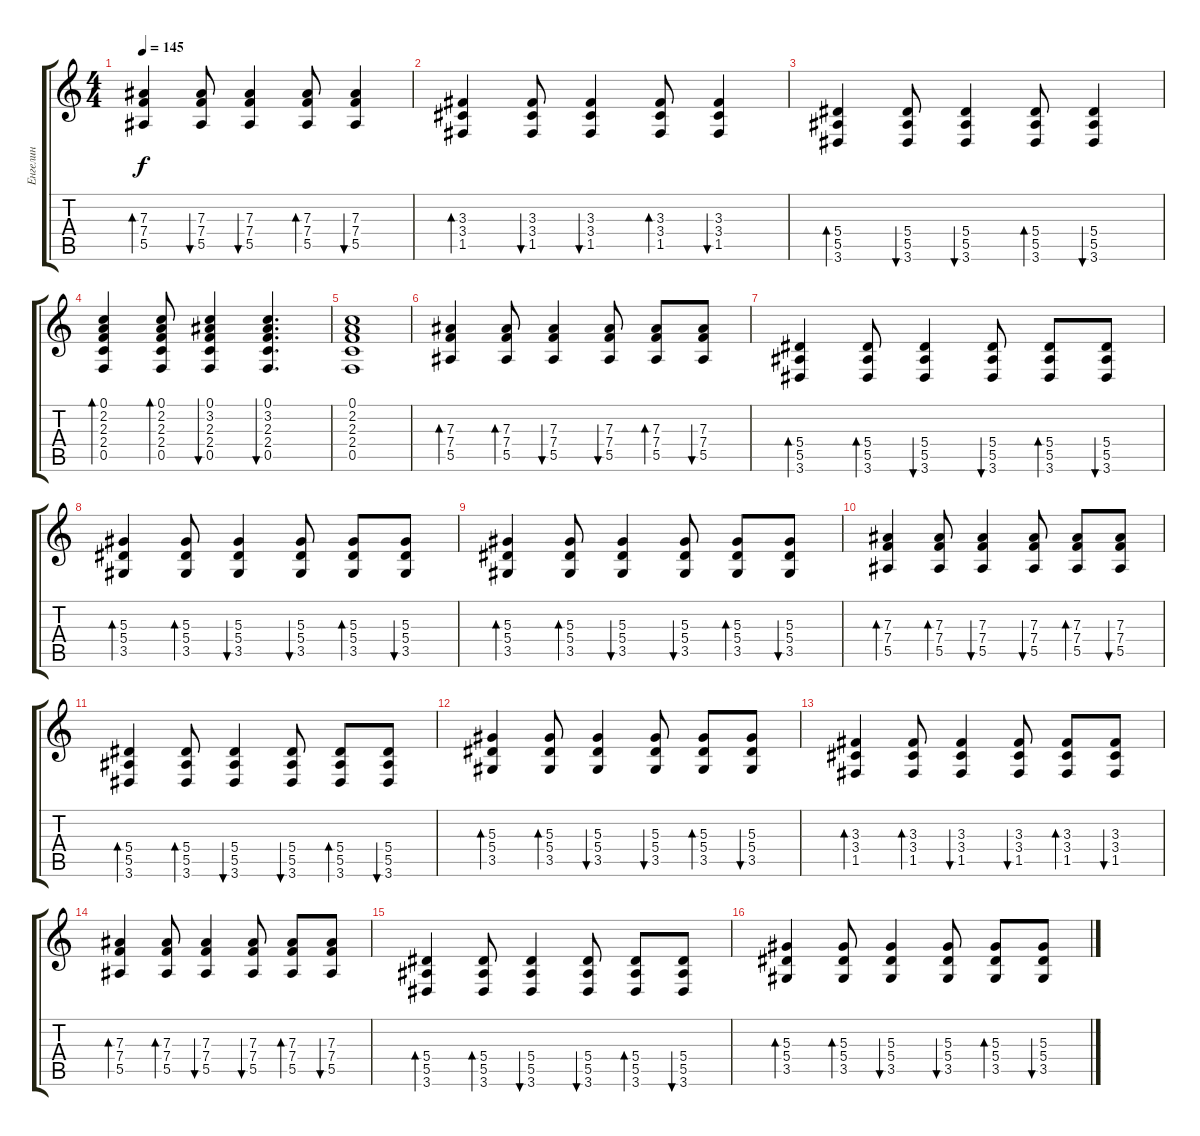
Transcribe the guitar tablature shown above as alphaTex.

\track ("Енгелин" "Енгелин") {instrument acousticguitarsteel}
\staff {score tabs}
\tuning (C4 G3 Eb3 Bb2 F2 C2) {hide}
\ts (4 4)
\tempo 145
\clef g2
\ks c
(7.3 7.4 5.5).4{bd 60 dy f} (7.3 7.4 5.5).8{bu 60} (7.3 7.4 5.5).4{bu 60} (7.3 7.4 5.5).8{bd 60} (7.3 7.4 5.5).4{bu 60} |
(3.3 3.4 1.5).4{bd 60} (3.3 3.4 1.5).8{bu 60} (3.3 3.4 1.5).4{bu 60} (3.3 3.4 1.5).8{bd 60} (3.3 3.4 1.5).4{bu 60} |
(5.4 5.5 3.6).4{bd 60} (5.4 5.5 3.6).8{bu 60} (5.4 5.5 3.6).4{bu 60} (5.4 5.5 3.6).8{bd 60} (5.4 5.5 3.6).4{bu 60} |
(0.1 2.2 2.3 2.4 0.5).4{bd 60} (0.1 2.2 2.3 2.4 0.5).8{bd 60} (0.1 3.2 2.3 2.4 0.5).4{bu 60} (0.1 3.2 2.3 2.4 0.5).4{d bu 60} |
(0.1 2.2 2.3 2.4 0.5).1 |
(7.3 7.4 5.5).4{bd 60} (7.3 7.4 5.5).8{bd 60} (7.3 7.4 5.5).4{bu 60} (7.3 7.4 5.5).8{bu 60} (7.3 7.4 5.5).8{bd 60} (7.3 7.4 5.5).8{bu 60} |
(5.4 5.5 3.6).4{bd 60} (5.4 5.5 3.6).8{bd 60} (5.4 5.5 3.6).4{bu 60} (5.4 5.5 3.6).8{bu 60} (5.4 5.5 3.6).8{bd 60} (5.4 5.5 3.6).8{bu 60} |
(5.3 5.4 3.5).4{bd 60} (5.3 5.4 3.5).8{bd 60} (5.3 5.4 3.5).4{bu 60} (5.3 5.4 3.5).8{bu 60} (5.3 5.4 3.5).8{bd 60} (5.3 5.4 3.5).8{bu 60} |
(5.3 5.4 3.5).4{bd 60} (5.3 5.4 3.5).8{bd 60} (5.3 5.4 3.5).4{bu 60} (5.3 5.4 3.5).8{bu 60} (5.3 5.4 3.5).8{bd 60} (5.3 5.4 3.5).8{bu 60} |
(7.3 7.4 5.5).4{bd 60} (7.3 7.4 5.5).8{bd 60} (7.3 7.4 5.5).4{bu 60} (7.3 7.4 5.5).8{bu 60} (7.3 7.4 5.5).8{bd 60} (7.3 7.4 5.5).8{bu 60} |
(5.4 5.5 3.6).4{bd 60} (5.4 5.5 3.6).8{bd 60} (5.4 5.5 3.6).4{bu 60} (5.4 5.5 3.6).8{bu 60} (5.4 5.5 3.6).8{bd 60} (5.4 5.5 3.6).8{bu 60} |
(5.3 5.4 3.5).4{bd 60} (5.3 5.4 3.5).8{bd 60} (5.3 5.4 3.5).4{bu 60} (5.3 5.4 3.5).8{bu 60} (5.3 5.4 3.5).8{bd 60} (5.3 5.4 3.5).8{bu 60} |
(3.3 3.4 1.5).4{bd 60} (3.3 3.4 1.5).8{bd 60} (3.3 3.4 1.5).4{bu 60} (3.3 3.4 1.5).8{bu 60} (3.3 3.4 1.5).8{bd 60} (3.3 3.4 1.5).8{bu 60} |
(7.3 7.4 5.5).4{bd 60} (7.3 7.4 5.5).8{bd 60} (7.3 7.4 5.5).4{bu 60} (7.3 7.4 5.5).8{bu 60} (7.3 7.4 5.5).8{bd 60} (7.3 7.4 5.5).8{bu 60} |
(5.4 5.5 3.6).4{bd 60} (5.4 5.5 3.6).8{bd 60} (5.4 5.5 3.6).4{bu 60} (5.4 5.5 3.6).8{bu 60} (5.4 5.5 3.6).8{bd 60} (5.4 5.5 3.6).8{bu 60} |
(5.3 5.4 3.5).4{bd 60} (5.3 5.4 3.5).8{bd 60} (5.3 5.4 3.5).4{bu 60} (5.3 5.4 3.5).8{bu 60} (5.3 5.4 3.5).8{bd 60} (5.3 5.4 3.5).8{bu 60}
